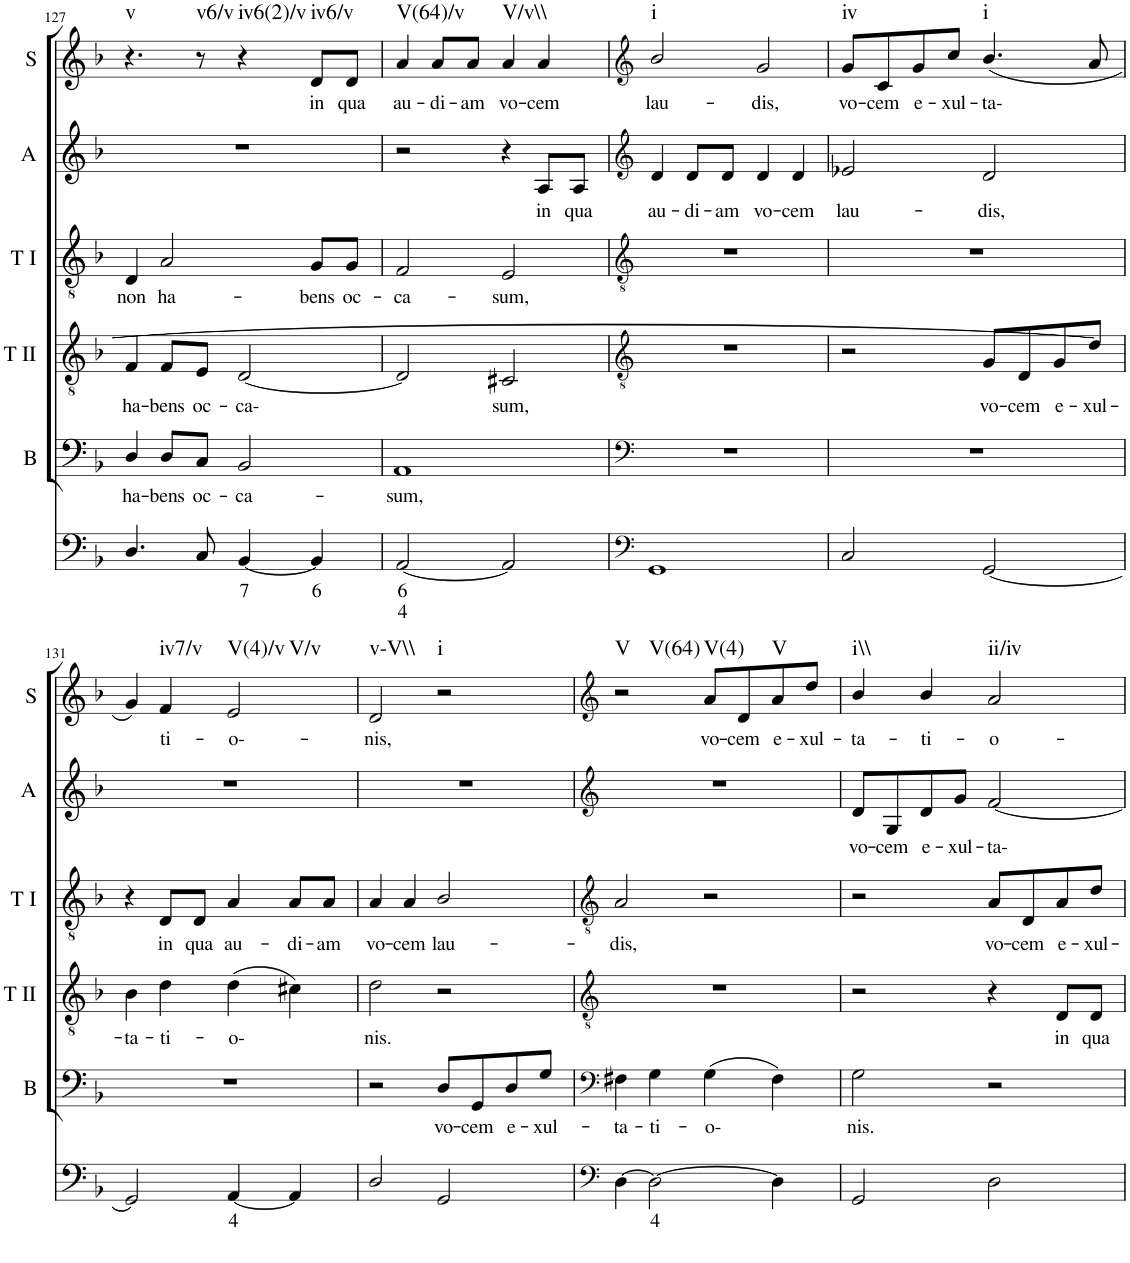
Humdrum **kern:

**kern	**text	**text	**kern	**text	**kern	**text	**kern	**text	**kern	**text	**kern	**text	**harte
*part6	*part6	*part6	*part5	*part5	*part4	*part4	*part3	*part3	*part2	*part2	*part1	*part1	*part1
*staff6	*staff6	*staff6	*staff5	*staff5	*staff4	*staff4	*staff3	*staff3	*staff2	*staff2	*staff1	*staff1	*
*I"Continuo	*	*	*I"Bass	*	*I"Tenor II	*	*I"Tenor I	*	*I"Alto	*	*I"Soprano	*	*
*	*	*	*I'B	*	*I'T II	*	*I'T I	*	*I'A	*	*I'S	*	*
!!LO:PB:g=z
*clefF4	*	*	*clefF4	*	*clefGv2	*	*clefGv2	*	*clefG2	*	*clefG2	*	*
*k[b-]	*	*	*k[b-]	*	*k[b-]	*	*k[b-]	*	*k[b-]	*	*k[b-]	*	*
*	*	*	*	*	*	*	*	*	*M4/4	*	*M4/4	*	*
=127	=127	=127	=127	=127	=127	=127	=127	=127	=127	=127	=127	=127	=127
!	!	!	!	!LO:LY:b	!	!LO:LY:b	!	!LO:LY:b	!	!	!	!	!LO:H:kt=v
4.D/	.	.	4D/	ha-	4F/	ha-	4D/	non	1r	.	4.r	.	N
!	!	!	!	!LO:LY:b	!	!LO:LY:b	!	!LO:LY:b	!	!	!	!	!
.	.	.	8D/L	bens	8F/L	bens	2A/	ha-	.	.	.	.	.
!	!	!	!	!LO:LY:b	!	!LO:LY:b	!	!	!	!	!	!	!LO:H:kt=v6/v
8C/	.	.	8C/J	oc-	8E/J	oc-	.	.	.	.	8r	.	N
!	!LO:LY:b	!	!	!LO:LY:b	!	!LO:LY:b	!	!	!	!	!	!	!LO:H:kt=iv6(2)/v
[4BB-/	7	.	2BB-/	ca-	[2D/	ca-	.	.	.	.	4r	.	N
!	!LO:LY:b	!	!	!	!	!	!	!LO:LY:b	!	!	!	!LO:LY:b	!LO:H:kt=iv6/v
4BB-/]	6	.	.	.	.	.	8G/L	bens	.	.	8d/L	in	N
!	!	!	!	!	!	!	!	!LO:LY:b	!	!	!	!LO:LY:b	!
.	.	.	.	.	.	.	8G/J	oc-	.	.	8d/J	qua	.
=128	=128	=128	=128	=128	=128	=128	=128	=128	=128	=128	=128	=128	=128
!	!LO:LY:b	!LO:LY:b	!	!LO:LY:b	!	!	!	!LO:LY:b	!	!	!	!LO:LY:b	!LO:H:kt=V(64)/v
[2AA/	6	4	1AA	sum,	2D/]	.	2F/	ca-	2r	.	4a/	au-	N
!	!	!	!	!	!	!	!	!	!	!	!	!LO:LY:b	!
.	.	.	.	.	.	.	.	.	.	.	8a/L	di-	.
!	!	!	!	!	!	!	!	!	!	!	!	!LO:LY:b	!
.	.	.	.	.	.	.	.	.	.	.	8a/J	am	.
!	!	!	!	!	!	!LO:LY:b	!	!LO:LY:b	!	!	!	!LO:LY:b	!LO:H:kt=V/v\\
2AA/]	.	.	.	.	2C#X/	sum,	2E/	sum,	4r	.	4a/	vo-	N
!	!	!	!	!	!	!	!	!	!	!LO:LY:b	!	!LO:LY:b	!
.	.	.	.	.	.	.	.	.	8A/L	in	4a/	cem	.
!	!	!	!	!	!	!	!	!	!	!LO:LY:b	!	!	!
.	.	.	.	.	.	.	.	.	8A/J	qua	.	.	.
=129	=129	=129	=129	=129	=129	=129	=129	=129	=129	=129	=129	=129	=129
*clefF4	*	*	*clefF4	*	*clefGv2	*	*clefGv2	*	*clefG2	*	*clefG2	*	*
!	!	!	!	!	!	!	!	!	!	!LO:LY:b	!	!LO:LY:b	!LO:H:kt=i
1GG	.	.	1r	.	1r	.	1r	.	4d/	au-	2b-/	lau-	N
!	!	!	!	!	!	!	!	!	!	!LO:LY:b	!	!	!
.	.	.	.	.	.	.	.	.	8d/L	di-	.	.	.
!	!	!	!	!	!	!	!	!	!	!LO:LY:b	!	!	!
.	.	.	.	.	.	.	.	.	8d/J	am	.	.	.
!	!	!	!	!	!	!	!	!	!	!LO:LY:b	!	!LO:LY:b	!
.	.	.	.	.	.	.	.	.	4d/	vo-	2g/	dis,	.
!	!	!	!	!	!	!	!	!	!	!LO:LY:b	!	!	!
.	.	.	.	.	.	.	.	.	4d/	cem	.	.	.
=130	=130	=130	=130	=130	=130	=130	=130	=130	=130	=130	=130	=130	=130
!	!	!	!	!	!	!	!	!	!	!LO:LY:b	!	!LO:LY:b	!LO:H:kt=iv
2C/	.	.	1r	.	2r	.	1r	.	2e-X/	lau-	8g/L	vo-	N
!	!	!	!	!	!	!	!	!	!	!	!	!LO:LY:b	!
.	.	.	.	.	.	.	.	.	.	.	8c/	cem	.
!	!	!	!	!	!	!	!	!	!	!	!	!LO:LY:b	!
.	.	.	.	.	.	.	.	.	.	.	8g/	e-	.
!	!	!	!	!	!	!	!	!	!	!	!	!LO:LY:b	!
.	.	.	.	.	.	.	.	.	.	.	8cc/J	xul-	.
!	!	!	!	!	!	!LO:LY:b	!	!	!	!LO:LY:b	!	!LO:LY:b	!LO:H:kt=i
[2GG/	.	.	.	.	8G/L	vo-	.	.	2d/	dis,	(4.b-/	ta-	N
!	!	!	!	!	!	!LO:LY:b	!	!	!	!	!	!	!
.	.	.	.	.	8D/	cem	.	.	.	.	.	.	.
!	!	!	!	!	!	!LO:LY:b	!	!	!	!	!	!	!
.	.	.	.	.	8G/	e-	.	.	.	.	.	.	.
!	!	!	!	!	!	!LO:LY:b	!	!	!	!	!	!	!
.	.	.	.	.	8d/J]	xul-	.	.	.	.	8a/	.	.
!!LO:LB:g=z
=131	=131	=131	=131	=131	=131	=131	=131	=131	=131	=131	=131	=131	=131
!	!	!	!	!	!	!LO:LY:b	!	!	!	!	!	!	!
2GG/]	.	.	1r	.	4B-\	ta-	4r	.	1r	.	4g/)	.	.
!	!	!	!	!	!	!LO:LY:b	!	!LO:LY:b	!	!	!	!LO:LY:b	!LO:H:kt=iv7/v
.	.	.	.	.	4d\	ti-	8D/L	in	.	.	4f/	ti-	N
!	!	!	!	!	!	!	!	!LO:LY:b	!	!	!	!	!
.	.	.	.	.	.	.	8D/J	qua	.	.	.	.	.
!	!LO:LY:b	!	!	!	!	!LO:LY:b	!	!LO:LY:b	!	!	!	!LO:LY:b	!LO:H:n=1:kt=V(4)/v
!	!	!	!	!	!	!	!	!	!	!	!	!	!LO:H:n=2:kt=V/v
[4AA/	4	.	.	.	(4d\	o-	4A/	au-	.	.	2e/	o--	N N
!	!	!	!	!	!	!	!	!LO:LY:b	!	!	!	!	!
4AA/]	.	.	.	.	4c#X\)	.	8A/L	di-	.	.	.	.	.
!	!	!	!	!	!	!	!	!LO:LY:b	!	!	!	!	!
.	.	.	.	.	.	.	8A/J	am	.	.	.	.	.
=132	=132	=132	=132	=132	=132	=132	=132	=132	=132	=132	=132	=132	=132
!	!	!	!	!	!	!LO:LY:b	!	!LO:LY:b	!	!	!	!LO:LY:b	!LO:H:kt=v-V\\
2D/	.	.	2r	.	2d\	nis.	4A/	vo-	1r	.	2d/	nis,	N
!	!	!	!	!	!	!	!	!LO:LY:b	!	!	!	!	!
.	.	.	.	.	.	.	4A/	cem	.	.	.	.	.
!	!	!	!	!LO:LY:b	!	!	!	!LO:LY:b	!	!	!	!	!LO:H:kt=i
2GG/	.	.	8D/L	vo-	2r	.	2B-/	lau-	.	.	2r	.	N
!	!	!	!	!LO:LY:b	!	!	!	!	!	!	!	!	!
.	.	.	8GG/	cem	.	.	.	.	.	.	.	.	.
!	!	!	!	!LO:LY:b	!	!	!	!	!	!	!	!	!
.	.	.	8D/	e-	.	.	.	.	.	.	.	.	.
!	!	!	!	!LO:LY:b	!	!	!	!	!	!	!	!	!
.	.	.	8G/J	xul-	.	.	.	.	.	.	.	.	.
=133	=133	=133	=133	=133	=133	=133	=133	=133	=133	=133	=133	=133	=133
*clefF4	*	*	*clefF4	*	*clefGv2	*	*clefGv2	*	*clefG2	*	*clefG2	*	*
!	!	!	!	!LO:LY:b	!	!	!	!LO:LY:b	!	!	!	!	!LO:H:n=1:kt=V
!	!	!	!	!	!	!	!	!	!	!	!	!	!LO:H:n=2:kt=V(64)
[4D\	.	.	4F#X\	ta-	1r	.	2A/	dis,	1r	.	2r	.	N N
!	!LO:LY:b	!	!	!LO:LY:b	!	!	!	!	!	!	!	!	!
2D\_	4	.	4G\	ti-	.	.	.	.	.	.	.	.	.
!	!	!	!	!LO:LY:b	!	!	!	!	!	!	!	!LO:LY:b	!LO:H:kt=V(4)
.	.	.	(4G\	o-	.	.	2r	.	.	.	8a/L	vo-	N
!	!	!	!	!	!	!	!	!	!	!	!	!LO:LY:b	!
.	.	.	.	.	.	.	.	.	.	.	8d/	cem	.
!	!	!	!	!	!	!	!	!	!	!	!	!LO:LY:b	!LO:H:kt=V
4D\]	.	.	4F#\)	.	.	.	.	.	.	.	8a/	e-	N
!	!	!	!	!	!	!	!	!	!	!	!	!LO:LY:b	!
.	.	.	.	.	.	.	.	.	.	.	8dd/J	xul-	.
=134	=134	=134	=134	=134	=134	=134	=134	=134	=134	=134	=134	=134	=134
!	!	!	!	!LO:LY:b	!	!	!	!	!	!LO:LY:b	!	!LO:LY:b	!LO:H:kt=i\\
2GG/	.	.	2G\	nis.	2r	.	2r	.	8d/L	vo-	4b-/	ta-	N
!	!	!	!	!	!	!	!	!	!	!LO:LY:b	!	!	!
.	.	.	.	.	.	.	.	.	8G/	cem	.	.	.
!	!	!	!	!	!	!	!	!	!	!LO:LY:b	!	!LO:LY:b	!
.	.	.	.	.	.	.	.	.	8d/	e-	4b-/	ti-	.
!	!	!	!	!	!	!	!	!	!	!LO:LY:b	!	!	!
.	.	.	.	.	.	.	.	.	8g/J	xul-	.	.	.
!	!	!	!	!	!	!	!	!LO:LY:b	!	!LO:LY:b	!	!LO:LY:b	!LO:H:kt=ii/iv
2D\	.	.	2r	.	4r	.	8A/L	vo-	[2f/	ta-	2a/	o-	N
!	!	!	!	!	!	!	!	!LO:LY:b	!	!	!	!	!
.	.	.	.	.	.	.	8D/	cem	.	.	.	.	.
!	!	!	!	!	!	!LO:LY:b	!	!LO:LY:b	!	!	!	!	!
.	.	.	.	.	8D/L	in	8A/	e-	.	.	.	.	.
!	!	!	!	!	!	!LO:LY:b	!	!LO:LY:b	!	!	!	!	!
.	.	.	.	.	8D/J	qua	8d/J	xul-	.	.	.	.	.
=	=	=	=	=	=	=	=	=	=	=	=	=	=
*-	*-	*-	*-	*-	*-	*-	*-	*-	*-	*-	*-	*-	*-
